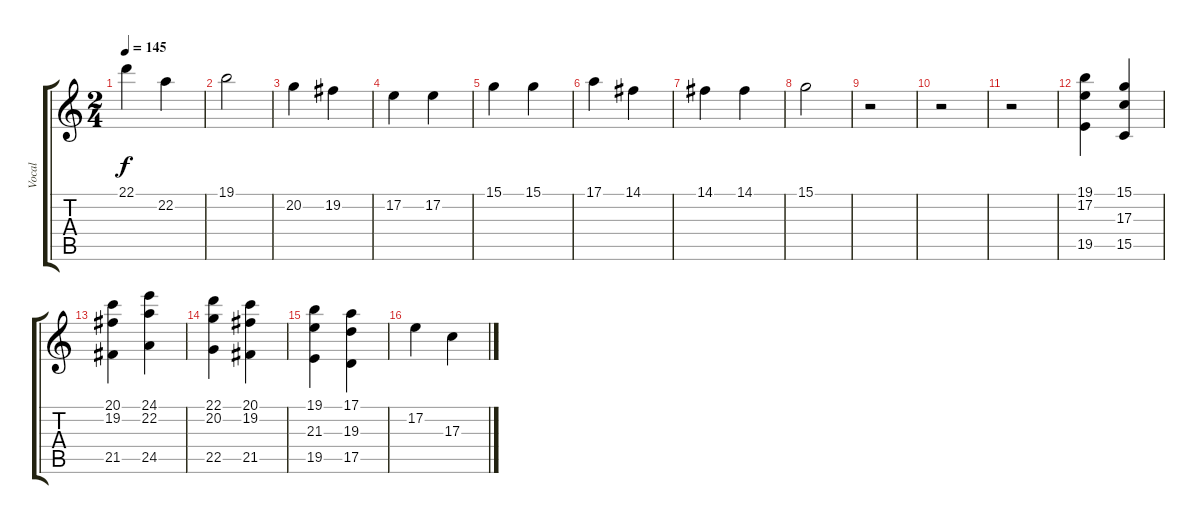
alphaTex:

\track ("Vocal" "Vocal") {instrument tenorsax}
\staff {score tabs}
\tuning (E4 B3 G3 D3 A2 E2) {hide}
\ts (2 4)
\tempo 145
\clef g2
\ks c
22.1.4{dy f} 22.2.4 |
19.1.2 |
20.2.4 19.2.4 |
17.2.4 17.2.4 |
15.1.4 15.1.4 |
17.1.4 14.1.4 |
14.1.4 14.1.4 |
15.1.2 |
r.2 |
r.2 |
r.2 |
(19.1 17.2 19.5).4 (15.1 17.3 15.5).4 |
(20.1 19.2 21.5).4 (24.1 22.2 24.5).4 |
(22.1 20.2 22.5).4 (20.1 19.2 21.5).4 |
(19.1 21.3 19.5).4 (17.1 19.3 17.5).4 |
17.2.4 17.3.4
